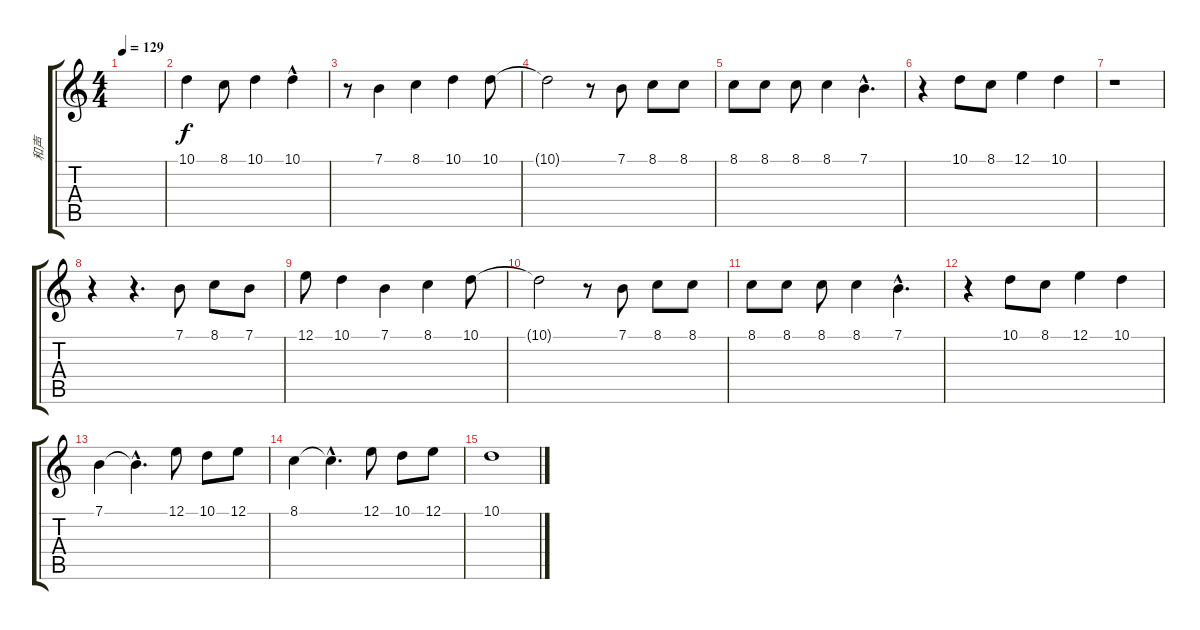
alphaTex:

\track ("和声" "和声") {instrument choiraahs}
\staff {score tabs}
\tuning (E4 B3 G3 D3 A2 E2) {hide}
\ts (4 4)
\tempo 129
\clef g2
\ks c
|
10.1.4 8.1.8 10.1.4 10.1{hac}.4 |
r.8 7.1.4 8.1.4 10.1.4 10.1.8 |
10.1{t}.2 r.8 7.1.8 8.1.8 8.1.8 |
8.1.8 8.1.8 8.1.8 8.1.4 7.1{hac}.4{d} |
r.4 10.1.8 8.1.8 12.1.4 10.1.4 |
r.1 |
r.4 r.4{d} 7.1.8 8.1.8 7.1.8 |
12.1.8 10.1.4 7.1.4 8.1.4 10.1.8 |
10.1{t}.2 r.8 7.1.8 8.1.8 8.1.8 |
8.1.8 8.1.8 8.1.8 8.1.4 7.1{hac}.4{d} |
r.4 10.1.8 8.1.8 12.1.4 10.1.4 |
7.1.4 7.1{hac t}.4{d} 12.1.8 10.1.8 12.1.8 |
8.1.4 8.1{hac t}.4{d} 12.1.8 10.1.8 12.1.8 |
10.1.1
